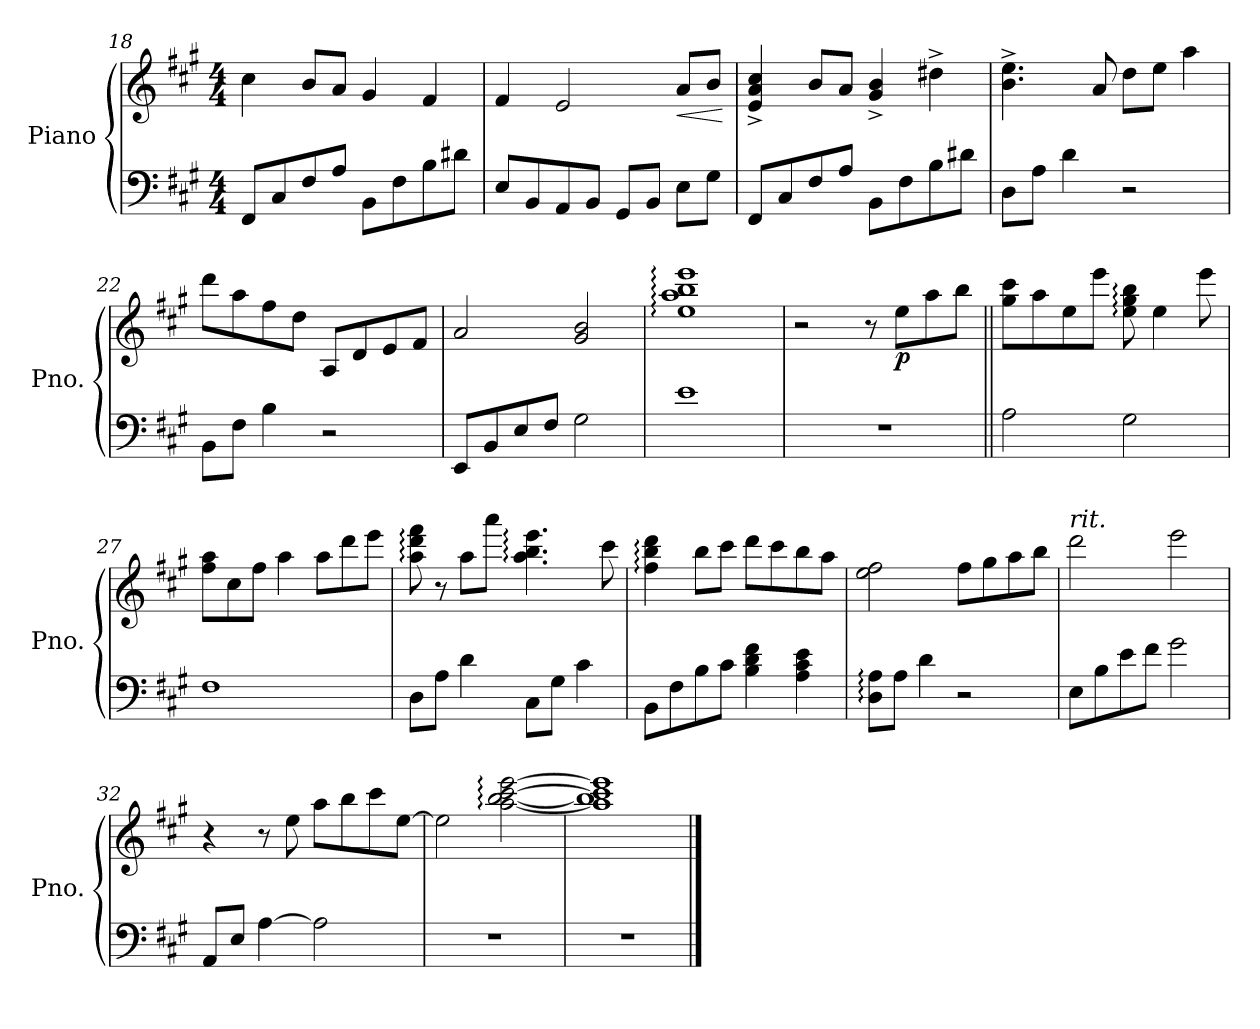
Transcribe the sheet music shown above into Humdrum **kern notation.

**kern	**kern	**dynam
*part1	*part1	*part1
*staff2	*staff1	*staff1/2
*I"Piano	*	*
*I'Pno.	*	*
*clefF4	*clefG2	*
*k[f#c#g#]	*k[f#c#g#]	*
*M4/4	*M4/4	*
=18	=18	=18
8FF#/L	4cc#\	.
8C#/	.	.
8F#/	8b/L	.
8A/J	8a/J	.
8BB\L	4g#/	.
8F#\	.	.
8B\	4f#/	.
8d#X\J	.	.
=19	=19	=19
8E/L	4f#/	.
8BB/	.	.
8AA/	2e/	.
8BB/J	.	.
8GG#/L	.	.
8BB/J	.	.
!	!	!LO:HP:b
8E\L	8a/L	<
8G#\J	8b/J	.
.	.	[
=20	=20	=20
8FF#/L	4e/^ 4a/^ 4cc#/^	.
8C#/	.	.
8F#/	8b/L	.
8A/J	8a/J	.
8BB\L	4g#/^ 4b/^	.
8F#\	.	.
8B\	4dd#X^\	.
8d#X\J	.	.
!!LO:PB:g=z
=21	=21	=21
8D\L	4.b\^ 4.ee\^	.
8A\J	.	.
4d\	.	.
.	8a/	.
2r	8dd\L	.
.	8ee\J	.
.	4aa\	.
=22	=22	=22
8BB\L	8ddd\L	.
8F#\J	8aa\	.
4B\	8ff#\	.
.	8dd\J	.
2r	8A/L	.
.	8d/	.
.	8e/	.
.	8f#/J	.
=23	=23	=23
8EE/L	2a/	.
8BB/	.	.
8E/	.	.
8F#/J	.	.
2G#\	2g#/ 2b/	.
=24	=24	=24
1e	1ee: 1aa: 1bb: 1eee:	.
=25	=25	=25
1r	2r	.
.	8r	.
!	!	!LO:DY:b
.	8ee\L	p
.	8aa\	.
.	8bb\J	.
!!LO:LB:g=z
=26||	=26||	=26||
*8va	*	*
2a\	8gg#\ 8ccc#\L	.
.	8aa\	.
.	8ee\	.
.	8eee\J	.
2g#\	8ee\: 8gg#\: 8bb\:	.
.	4ee\	.
.	8eee\	.
=27	=27	=27
1f#	8ff#\ 8aa\L	.
.	8cc#\	.
.	8ff#\J	.
.	4aa\	.
.	8aa\L	.
.	8ddd\	.
.	8eee\J	.
=28	=28	=28
8d\L	8aa\: 8ddd\: 8fff#\:	.
8a\J	8r	.
4dd\	8aa\L	.
.	8aaa\J	.
8c#\L	4.aa\: 4.bb\: 4.eee\:	.
8g#\J	.	.
4cc#\	.	.
.	8ccc#\	.
=29	=29	=29
8B\L	4ff#\: 4bb\: 4ddd\:	.
8f#\	.	.
8b\	8bb\L	.
8cc#\J	8ccc#\J	.
4b\ 4dd\ 4ff#\	8ddd\L	.
.	8ccc#\	.
4a\ 4cc#\ 4ee\	8bb\	.
.	8aa\J	.
!!LO:LB:g=z
=30	=30	=30
8d\: 8a\:L	2ee\ 2ff#\	.
8a\J	.	.
4dd\	.	.
2r	8ff#\L	.
.	8gg#\	.
.	8aa\	.
.	8bb\J	.
=31	=31	=31
!	!LO:TX:a:i:t=rit.	!
8e\L	2ddd\	.
8b\	.	.
8ee\	.	.
8ff#\J	.	.
2gg#\	2eee\	.
=32	=32	=32
8A/L	4r	.
8e/J	.	.
[4a\	8r	.
.	8ee\	.
2a\]	8aa\L	.
.	8bb\	.
.	8ccc#\	.
.	[8ee\J	.
=33	=33	=33
*X8va	*	*
1r	2ee\]	.
.	[2aa\: [2bb\: [2ccc#\: [2eee\:	.
=34	=34	=34
1r	1aa] 1bb] 1ccc#] 1eee]	.
==	==	==
*-	*-	*-
